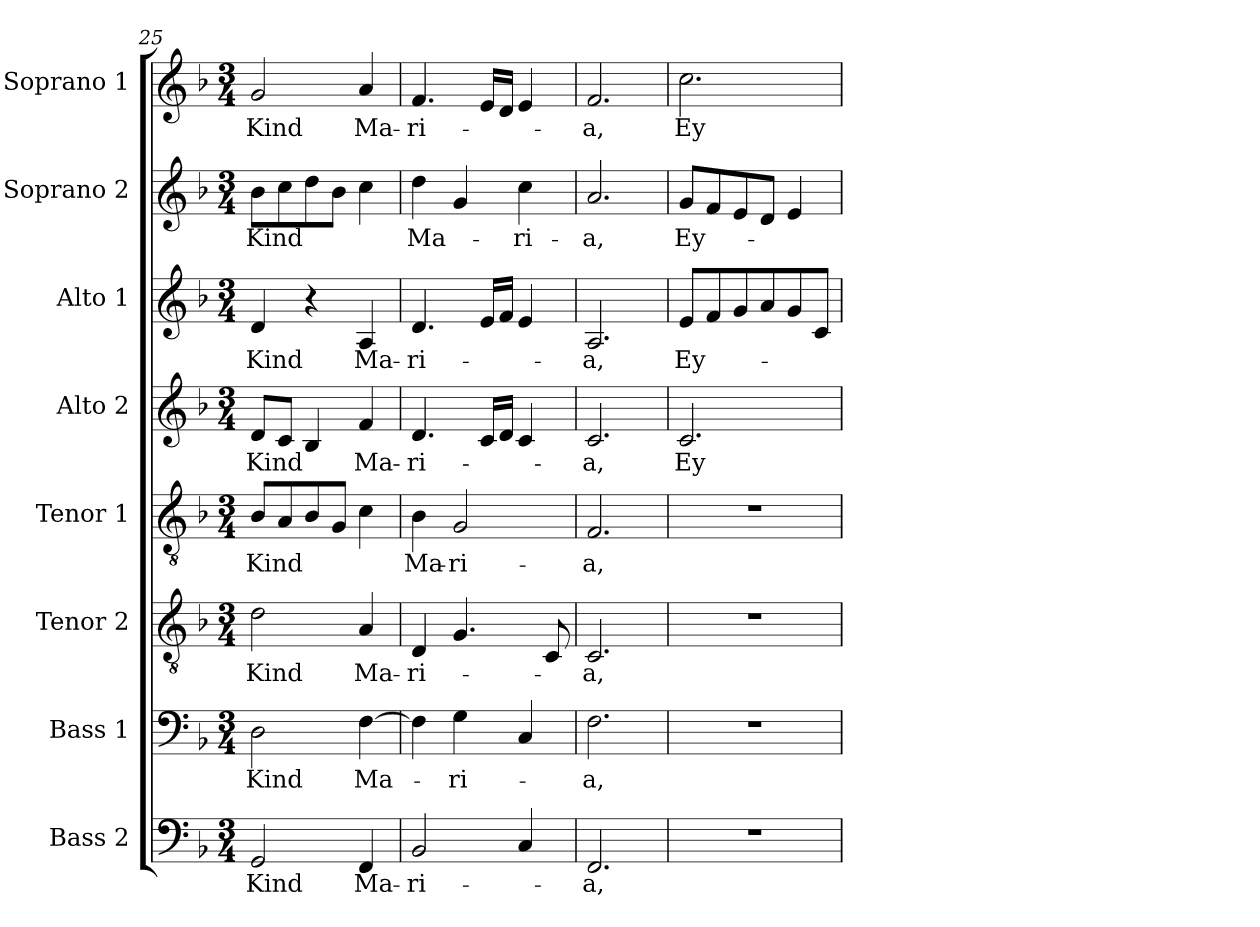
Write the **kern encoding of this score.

**kern	**text	**kern	**text	**kern	**text	**kern	**text	**kern	**text	**kern	**text	**kern	**text	**kern	**text
*part8	*part8	*part7	*part7	*part6	*part6	*part5	*part5	*part4	*part4	*part3	*part3	*part2	*part2	*part1	*part1
*staff8	*staff8	*staff7	*staff7	*staff6	*staff6	*staff5	*staff5	*staff4	*staff4	*staff3	*staff3	*staff2	*staff2	*staff1	*staff1
*I"Bass 2	*	*I"Bass 1	*	*I"Tenor 2	*	*I"Tenor 1	*	*I"Alto 2	*	*I"Alto 1	*	*I"Soprano 2	*	*I"Soprano 1	*
*I'B2	*	*I'B1	*	*I'T2	*	*I'T1	*	*I'A2	*	*I'A1	*	*I'S2	*	*I'S1	*
*clefF4	*	*clefF4	*	*clefGv2	*	*clefGv2	*	*clefG2	*	*clefG2	*	*clefG2	*	*clefG2	*
*	*	*	*	*ITrd7c12	*	*ITrd7c12	*	*	*	*	*	*	*	*	*
*k[b-]	*	*k[b-]	*	*k[b-]	*	*k[b-]	*	*k[b-]	*	*k[b-]	*	*k[b-]	*	*k[b-]	*
*F:	*	*F:	*	*F:	*	*F:	*	*F:	*	*F:	*	*F:	*	*F:	*
*M3/4	*	*M3/4	*	*M3/4	*	*M3/4	*	*M3/4	*	*M3/4	*	*M3/4	*	*M3/4	*
=25	=25	=25	=25	=25	=25	=25	=25	=25	=25	=25	=25	=25	=25	=25	=25
!	!LO:LY:b:color=#000000	!	!	!	!	!	!	!	!	!	!	!	!	!	!
!	!	!	!LO:LY:b:color=#000000	!	!	!	!	!	!	!	!	!	!	!	!
!	!	!	!	!	!LO:LY:b:color=#000000	!	!	!	!	!	!	!	!	!	!
!	!	!	!	!	!	!	!LO:LY:b:color=#000000	!	!	!	!	!	!	!	!
!	!	!	!	!	!	!	!	!	!LO:LY:b:color=#000000	!	!	!	!	!	!
!	!	!	!	!	!	!	!	!	!	!	!LO:LY:b:color=#000000	!	!	!	!
!	!	!	!	!	!	!	!	!	!	!	!	!	!LO:LY:b:color=#000000	!	!
!	!	!	!	!	!	!	!	!	!	!	!	!	!	!	!LO:LY:b:color=#000000
2GGi/	Kind	2Di\	Kind	2Di\	Kind	8BB-i/L	Kind	8di/L	Kind	4di/	Kind	8b-i\L	Kind	2gi/	Kind
.	.	.	.	.	.	8AAi/	.	8ci/J	.	.	.	8cci\	.	.	.
.	.	.	.	.	.	8BB-i/	.	4B-i/	.	4r	.	8ddi\	.	.	.
.	.	.	.	.	.	8GGi/J	.	.	.	.	.	8b-i\J	.	.	.
!	!LO:LY:b:color=#000000	!	!	!	!	!	!	!	!	!	!	!	!	!	!
!	!	!	!LO:LY:b:color=#000000	!	!	!	!	!	!	!	!	!	!	!	!
!	!	!	!	!	!LO:LY:b:color=#000000	!	!	!	!	!	!	!	!	!	!
!	!	!	!	!	!	!	!	!	!LO:LY:b:color=#000000	!	!	!	!	!	!
!	!	!	!	!	!	!	!	!	!	!	!LO:LY:b:color=#000000	!	!	!	!
!	!	!	!	!	!	!	!	!	!	!	!	!	!	!	!LO:LY:b:color=#000000
4FFi/	Ma-	[4Fi\	Ma-	4AAi/	Ma-	4Ci\	.	4fi/	Ma-	4Ai/	Ma-	4cci\	.	4ai/	Ma-
=26	=26	=26	=26	=26	=26	=26	=26	=26	=26	=26	=26	=26	=26	=26	=26
!	!LO:LY:b:color=#000000	!	!	!	!	!	!	!	!	!	!	!	!	!	!
!	!	!	!	!	!LO:LY:b:color=#000000	!	!	!	!	!	!	!	!	!	!
!	!	!	!	!	!	!	!LO:LY:b:color=#000000	!	!	!	!	!	!	!	!
!	!	!	!	!	!	!	!	!	!LO:LY:b:color=#000000	!	!	!	!	!	!
!	!	!	!	!	!	!	!	!	!	!	!LO:LY:b:color=#000000	!	!	!	!
!	!	!	!	!	!	!	!	!	!	!	!	!	!LO:LY:b:color=#000000	!	!
!	!	!	!	!	!	!	!	!	!	!	!	!	!	!	!LO:LY:b:color=#000000
2BB-i/	-ri-	4Fi\]	.	4DDi/	-ri-	4BB-i\	Ma-	4.di/	-ri-	4.di/	-ri-	4ddi\	Ma-	4.fi/	-ri-
!	!	!	!LO:LY:b:color=#000000	!	!	!	!	!	!	!	!	!	!	!	!
!	!	!	!	!	!	!	!LO:LY:b:color=#000000	!	!	!	!	!	!	!	!
.	.	4Gi\	-ri-	4.GGi/	.	2GGi/	-ri-	.	.	.	.	4gi/	.	.	.
.	.	.	.	.	.	.	.	16ci/LL	.	16ei/LL	.	.	.	16ei/LL	.
.	.	.	.	.	.	.	.	16di/JJ	.	16fi/JJ	.	.	.	16di/JJ	.
!	!	!	!	!	!	!	!	!	!	!	!	!	!LO:LY:b:color=#000000	!	!
4Ci/	.	4Ci/	.	.	.	.	.	4ci/	.	4ei/	.	4cci\	-ri-	4ei/	.
.	.	.	.	8CCi/	.	.	.	.	.	.	.	.	.	.	.
!!LO:LB:g=z
=27	=27	=27	=27	=27	=27	=27	=27	=27	=27	=27	=27	=27	=27	=27	=27
!	!LO:LY:b:color=#000000	!	!	!	!	!	!	!	!	!	!	!	!	!	!
!	!	!	!LO:LY:b:color=#000000	!	!	!	!	!	!	!	!	!	!	!	!
!	!	!	!	!	!LO:LY:b:color=#000000	!	!	!	!	!	!	!	!	!	!
!	!	!	!	!	!	!	!LO:LY:b:color=#000000	!	!	!	!	!	!	!	!
!	!	!	!	!	!	!	!	!	!LO:LY:b:color=#000000	!	!	!	!	!	!
!	!	!	!	!	!	!	!	!	!	!	!LO:LY:b:color=#000000	!	!	!	!
!	!	!	!	!	!	!	!	!	!	!	!	!	!LO:LY:b:color=#000000	!	!
!	!	!	!	!	!	!	!	!	!	!	!	!	!	!	!LO:LY:b:color=#000000
2.FFi/	-a,	2.Fi\	-a,	2.CCi/	-a,	2.FFi/	-a,	2.ci/	-a,	2.Ai/	-a,	2.ai/	-a,	2.fi/	-a,
=28	=28	=28	=28	=28	=28	=28	=28	=28	=28	=28	=28	=28	=28	=28	=28
!LO:N:vis=1	!	!LO:N:vis=1	!	!LO:N:vis=1	!	!LO:N:vis=1	!	!	!	!	!	!	!	!	!
!	!	!	!	!	!	!	!	!	!LO:LY:b:color=#000000	!	!	!	!	!	!
!	!	!	!	!	!	!	!	!	!	!	!LO:LY:b:color=#000000	!	!	!	!
!	!	!	!	!	!	!	!	!	!	!	!	!	!LO:LY:b:color=#000000	!	!
!	!	!	!	!	!	!	!	!	!	!	!	!	!	!	!LO:LY:b:color=#000000
2.r	.	2.r	.	2.r	.	2.r	.	2.ci/	Ey-	8ei/L	Ey-	8gi/L	Ey-	2.cci\	Ey-
.	.	.	.	.	.	.	.	.	.	8fi/	.	8fi/	.	.	.
.	.	.	.	.	.	.	.	.	.	8gi/	.	8ei/	.	.	.
.	.	.	.	.	.	.	.	.	.	8ai/	.	8di/J	.	.	.
.	.	.	.	.	.	.	.	.	.	8gi/	.	4ei/	.	.	.
.	.	.	.	.	.	.	.	.	.	8ci/J	.	.	.	.	.
=	=	=	=	=	=	=	=	=	=	=	=	=	=	=	=
*-	*-	*-	*-	*-	*-	*-	*-	*-	*-	*-	*-	*-	*-	*-	*-
